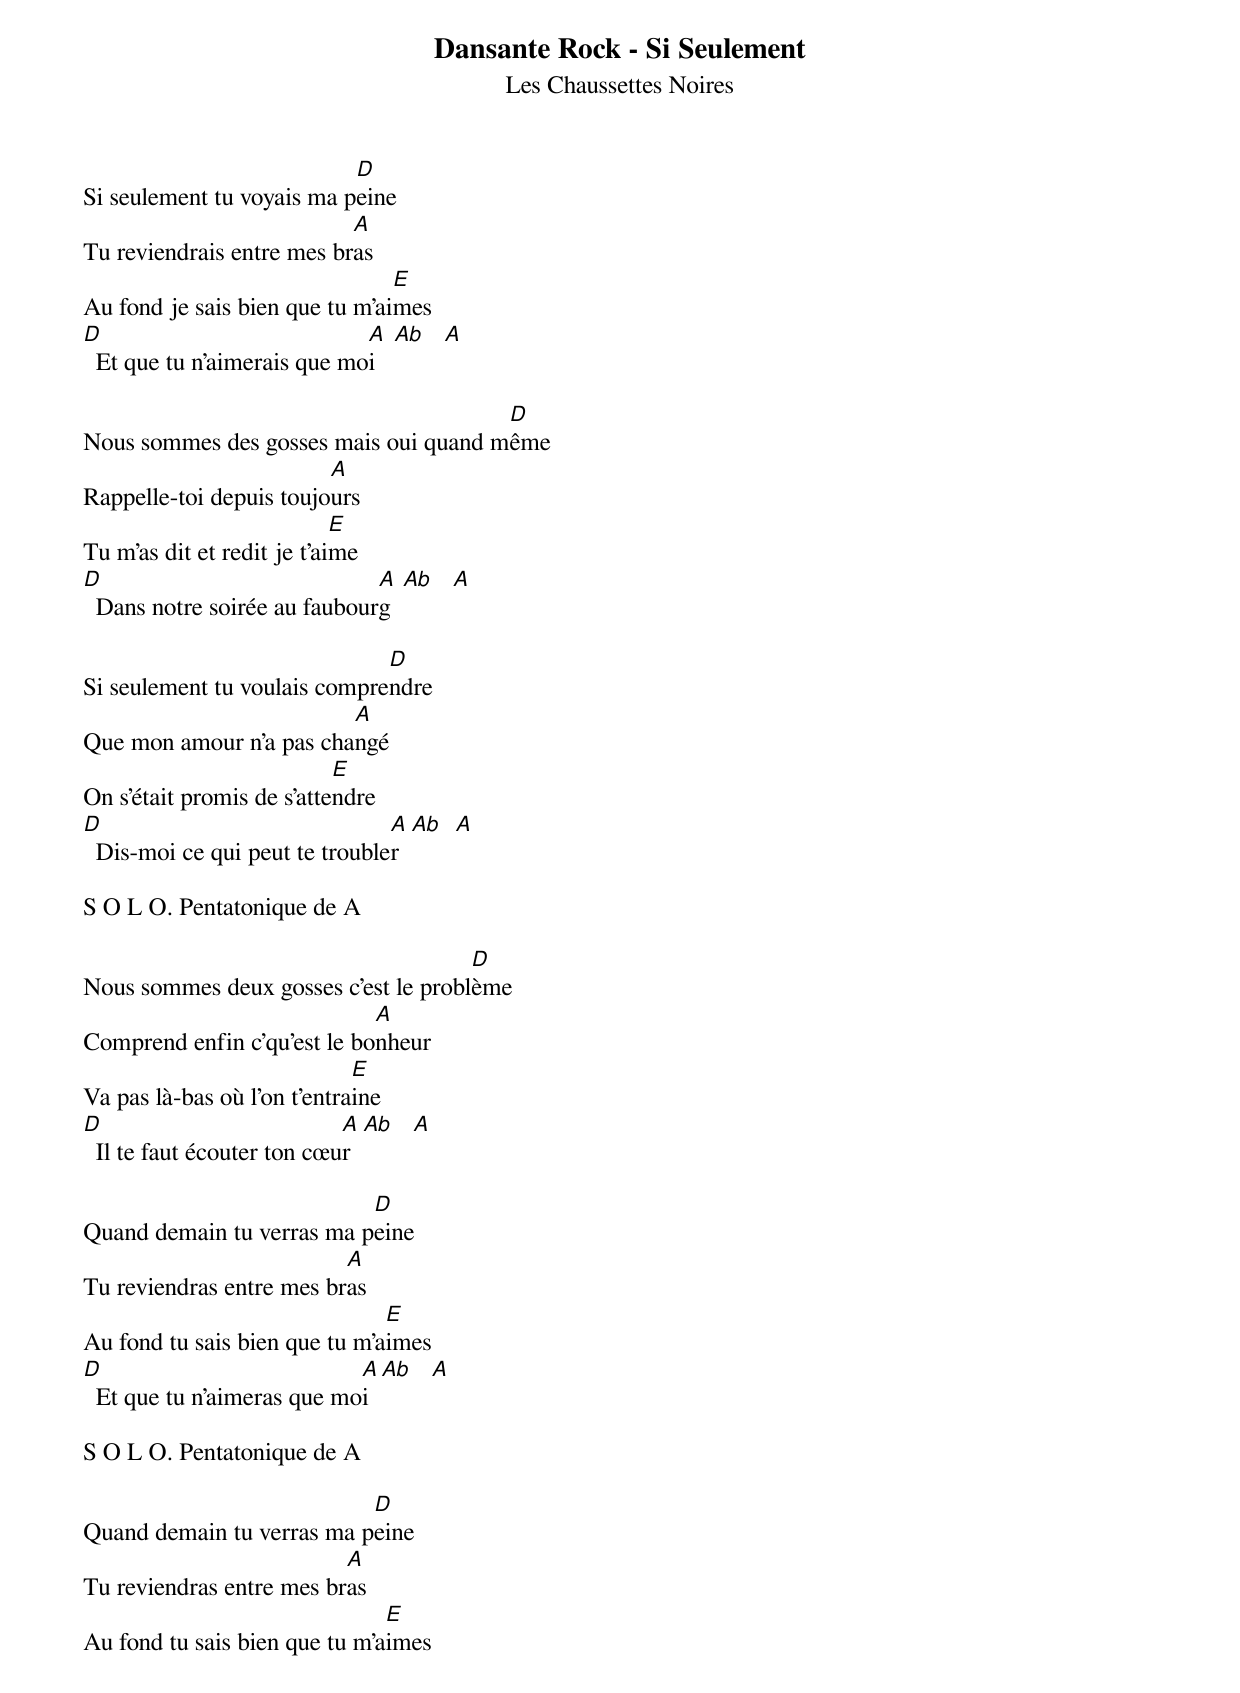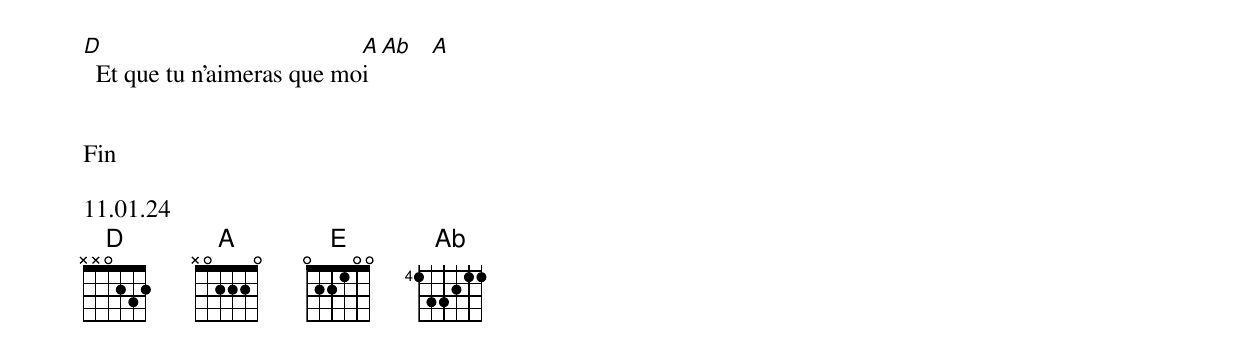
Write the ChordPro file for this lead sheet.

{title: Dansante Rock - Si Seulement}
{subtitle: Les Chaussettes Noires }
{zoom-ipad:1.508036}
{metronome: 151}


Si seulement tu voyais ma p[D]eine
Tu reviendrais entre mes br[A]as
Au fond je sais bien que tu m’ai[E]mes
[D]  Et que tu n’aimerais que mo[A]i   [Ab]   [A]

Nous sommes des gosses mais oui quand m[D]ême
Rappelle-toi depuis toujo[A]urs
Tu m’as dit et redit je t’ai[E]me
[D]  Dans notre soirée au faubour[A]g  [Ab]   [A]

Si seulement tu voulais compre[D]ndre
Que mon amour n’a pas cha[A]ngé
On s’était promis de s’atte[E]ndre
[D]  Dis-moi ce qui peut te trouble[A]r  [Ab]  [A]

S O L O. Pentatonique de A

Nous sommes deux gosses c’est le probl[D]ème
Comprend enfin c’qu’est le bo[A]nheur
Va pas là-bas où l’on t’entra[E]ine
[D]  Il te faut écouter ton cœu[A]r  [Ab]   [A]

Quand demain tu verras ma p[D]eine
Tu reviendras entre mes br[A]as
Au fond tu sais bien que tu m’a[E]imes
[D]  Et que tu n’aimeras que mo[A]i  [Ab]   [A]

S O L O. Pentatonique de A

Quand demain tu verras ma p[D]eine
Tu reviendras entre mes br[A]as
Au fond tu sais bien que tu m’a[E]imes
[D]  Et que tu n’aimeras que mo[A]i  [Ab]   [A]


Fin

11.01.24
